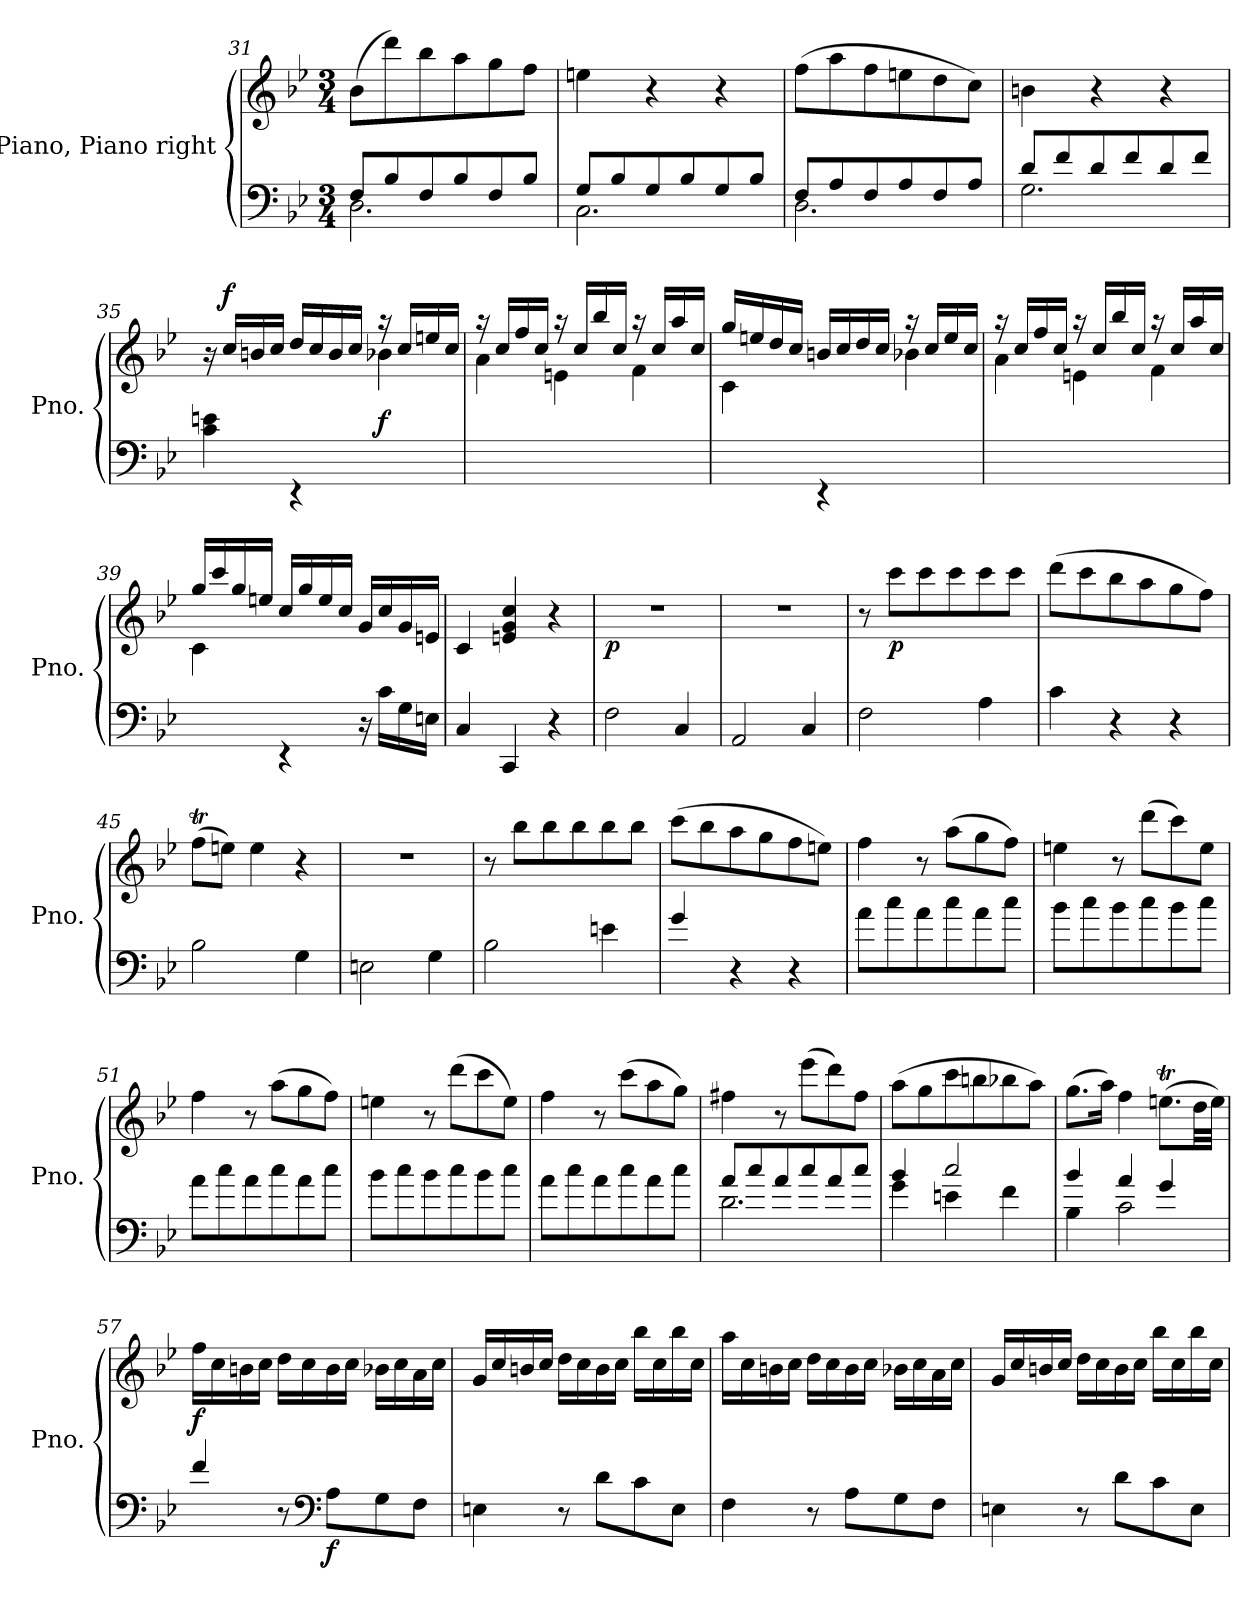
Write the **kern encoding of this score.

**kern	**kern	**dynam
*part1	*part1	*part1
*staff2	*staff1	*staff1/2
*I"Piano, Piano right	*	*
*I'Pno.	*	*
*clefF4	*clefG2	*
*k[b-e-]	*k[b-e-]	*
*M3/4	*M3/4	*
=31	=31	=31
*^	*	*
8F/L	2.D\	(>8b-\L	.
8B-/	.	8ddd\)	.
8F/	.	8bb-\	.
8B-/	.	8aa\	.
8F/	.	8gg\	.
8B-/J	.	8ff\J	.
=32	=32	=32	=32
8G/L	2.C\	4een\	.
8B-/	.	.	.
8G/	.	4r	.
8B-/	.	.	.
8G/	.	4r	.
8B-/J	.	.	.
=33	=33	=33	=33
8F/L	2.D\	(>8ff\L	.
8A/	.	8aa\	.
8F/	.	8ff\	.
8A/	.	8een\	.
8F/	.	8dd\	.
8A/J	.	8cc\J)	.
=34	=34	=34	=34
8d/L	2.G\	4bn\	.
8f/	.	.	.
8d/	.	4r	.
8f/	.	.	.
8d/	.	4r	.
8f/J	.	.	.
*v	*v	*	*
=35	=35	=35
*	*^	*
4c\ 4en\	16r	2ryy	.
!	!	!	!LO:DY:a
.	16cc/LL	.	f
.	16bn/	.	.
.	16cc/JJ	.	.
4rEE	16dd/LL	.	.
.	16cc/	.	.
.	16b/	.	.
.	16cc/JJ	.	.
!	!	!	!LO:DY:a=2
4ryy	16raa	4b-\	f
.	16cc/LL	.	.
.	16een/	.	.
.	16cc/JJ	.	.
=36	=36	=36	=36
2.ryy	16raa	4a\	.
.	16cc/LL	.	.
.	16ff/	.	.
.	16cc/JJ	.	.
.	16raa	4en\	.
.	16cc/LL	.	.
.	16bb-/	.	.
.	16cc/JJ	.	.
.	16raa	4f\	.
.	16cc/LL	.	.
.	16aa/	.	.
.	16cc/JJ	.	.
=37	=37	=37	=37
4ryy	16gg/LL	4c\	.
.	16een/	.	.
.	16dd/	.	.
.	16cc/JJ	.	.
4rEE	16bn/LL	4ryy	.
.	16cc/	.	.
.	16dd/	.	.
.	16cc/JJ	.	.
4ryy	16raa	4b-X\	.
.	16cc/LL	.	.
.	16ee/	.	.
.	16cc/JJ	.	.
=38	=38	=38	=38
2.ryy	16raa	4a\	.
.	16cc/LL	.	.
.	16ff/	.	.
.	16cc/JJ	.	.
.	16raa	4en\	.
.	16cc/LL	.	.
.	16bb-/	.	.
.	16cc/JJ	.	.
.	16raa	4f\	.
.	16cc/LL	.	.
.	16aa/	.	.
.	16cc/JJ	.	.
=39	=39	=39	=39
4ryy	16gg/LL	4c\	.
.	16ccc/	.	.
.	16gg/	.	.
.	16een/JJ	.	.
4rEE	16cc/LL	2ryy	.
.	16gg/	.	.
.	16ee/	.	.
.	16cc/JJ	.	.
16r	16g/LL	.	.
16c\LL	16cc/	.	.
16G\	16g/	.	.
16En\JJ	16en/JJ	.	.
*	*v	*v	*
=40	=40	=40
4C/	4c/	.
4CC/	4en/ 4g/ 4cc/	.
4r	4r	.
=41	=41	=41
!	!	!LO:DY:b
2F\	2.r	p
4C/	.	.
=42	=42	=42
2AA/	2.r	.
4C/	.	.
=43	=43	=43
2F\	8r	.
!	!	!LO:DY:b
.	8ccc\L	p
.	8ccc\	.
.	8ccc\	.
4A\	8ccc\	.
.	8ccc\J	.
=44	=44	=44
4c\	(>8ddd\L	.
.	8ccc\	.
4r	8bb-\	.
.	8aa\	.
4r	8gg\	.
.	8ff\J)	.
=45	=45	=45
2B-\	(>8ffT\L	.
.	8een\J)	.
.	4ee\	.
4G\	4r	.
=46	=46	=46
2En\	2.r	.
4G\	.	.
=47	=47	=47
2B-\	8r	.
.	8bb-\L	.
.	8bb-\	.
.	8bb-\	.
4en\	8bb-\	.
.	8bb-\J	.
=48	=48	=48
4g/	(>8ccc\L	.
.	8bb-\	.
4r	8aa\	.
.	8gg\	.
4r	8ff\	.
.	8een\J)	.
=49	=49	=49
8a\L	4ff\	.
8cc\	.	.
8a\	8r	.
8cc\	(>8aa\L	.
8a\	8gg\	.
8cc\J	8ff\J)	.
=50	=50	=50
8b-\L	4een\	.
8cc\	.	.
8b-\	8r	.
8cc\	(>8ddd\L	.
8b-\	8ccc\)	.
8cc\J	8ee\J	.
=51	=51	=51
8a\L	4ff\	.
8cc\	.	.
8a\	8r	.
8cc\	(>8aa\L	.
8a\	8gg\	.
8cc\J	8ff\J)	.
=52	=52	=52
8b-\L	4een\	.
8cc\	.	.
8b-\	8r	.
8cc\	(>8ddd\L	.
8b-\	8ccc\	.
8cc\J	8ee\J)	.
=53	=53	=53
8a\L	4ff\	.
8cc\	.	.
8a\	8r	.
8cc\	(>8ccc\L	.
8a\	8aa\	.
8cc\J	8gg\J)	.
=54	=54	=54
*^	*	*
8a/L	2.d\	4ff#X\	.
8cc/	.	.	.
8a/	.	8r	.
8cc/	.	(>8eee-\L	.
8a/	.	8ddd\)	.
8cc/J	.	8ff#\J	.
=55	=55	=55	=55
4b-/	4g\	(>8aa\L	.
.	.	8gg\	.
2cc/	4en\	8ccc\	.
.	.	8bbn\	.
.	4f\	8bb-X\	.
.	.	8aa\J)	.
=56	=56	=56	=56
4b-/	4B-\	(>8.gg\L	.
.	.	16aa\Jk)	.
4a/	2c\	4ff\	.
4g/	.	(>8.eent\L	.
.	.	32dd\LL	.
.	.	32ee\JJJ)	.
*v	*v	*	*
=57	=57	=57
!	!	!LO:DY:b
4f/	16ff\LL	f
.	16cc\	.
.	16bn\	.
.	16cc\JJ	.
8r	16dd\LL	.
.	16cc\	.
*clefF4	*	*
!	!	!LO:DY:b=2
8A\L	16b\	f
.	16cc\JJ	.
8G\	16b-X\LL	.
.	16cc\	.
8F\J	16a\	.
.	16cc\JJ	.
=58	=58	=58
4En\	16g/LL	.
.	16cc/	.
.	16bn/	.
.	16cc/JJ	.
8r	16dd\LL	.
.	16cc\	.
8d\L	16b\	.
.	16cc\JJ	.
8c\	16bb-\LL	.
.	16cc\	.
8E\J	16bb-\	.
.	16cc\JJ	.
=59	=59	=59
4F\	16aa\LL	.
.	16cc\	.
.	16bn\	.
.	16cc\JJ	.
8r	16dd\LL	.
.	16cc\	.
8A\L	16b\	.
.	16cc\JJ	.
8G\	16b-X\LL	.
.	16cc\	.
8F\J	16a\	.
.	16cc\JJ	.
=60	=60	=60
4En\	16g/LL	.
.	16cc/	.
.	16bn/	.
.	16cc/JJ	.
8r	16dd\LL	.
.	16cc\	.
8d\L	16b\	.
.	16cc\JJ	.
8c\	16bb-\LL	.
.	16cc\	.
8E\J	16bb-\	.
.	16cc\JJ	.
=	=	=
*-	*-	*-
